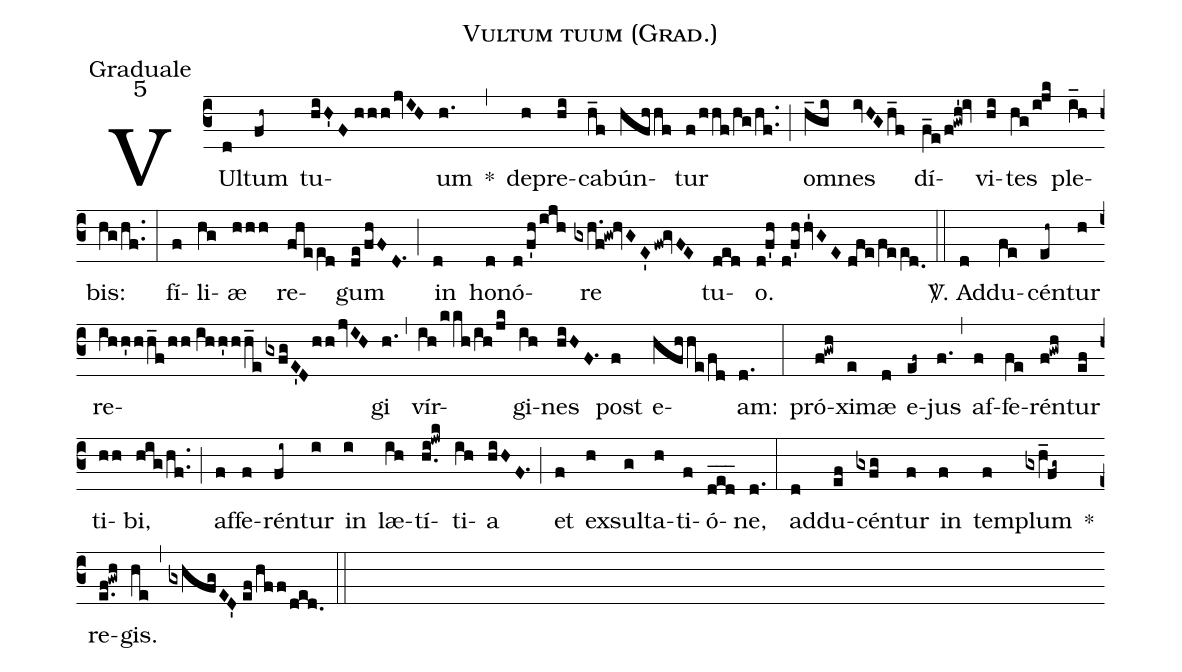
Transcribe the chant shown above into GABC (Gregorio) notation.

name: Vultum tuum (Grad.);
office-part: Graduale;
mode: 5;
%%
(c3) VUl(d)tum(fh~) tu(hiH'F//hhhjvIH)um(h.) *(,) de(h)pre(hi)ca(h_f)bún(hfhhf)tur(f/hhf/hg/hf..) (;) om(h_gi)nes(ivHGh_f) dí(f_e/f!gwh'!iv)vi(hi)tes(hg/ijk) ple(i_h)bis:(hg/hf..) (:)
fí(f)li(hg)æ(hhh) re(fhee[ll:1]d)gum(de/fhFD.1) (;) in(d) ho(d)nó(d/f'h/ijh)re(gxh.f!gw!hvGE'fw!gvFE) tu(ded)o.(d!f'h//d!f'hhv'1GE//dfe/fee[ll:1]d.0) (::)
<sp>V/</sp>. Ad(d)du(fe)cén(eh~)tur(h) re(ihh'hh_f/hh//ihh'hh_egxfgE'DhhjvIH)gi(h.) (,) vír(ih/kkh/ih/jk)gi(ih)nes(hiHF.1) post(f) e(hfhhe/fd)am:(d.) (:)
pró(f!gwh)xi(e)mæ(d) e(ef~)jus(f.) (,) af(f)fe(fe)rén(f!gwh)tur(ef) ti(hh)bi,(hig/hf..) (;) af(f)fe(f)rén(fi~)tur(i) in(i) læ(ih)tí(h.i!jwk)ti(ih)a(hiHF.1) (;) et(f) ex(h)sul(g)ta(h)ti(f)ó(d_e_d_)ne,(d.) (:)
ad(d)du(ef)cén(gxfg)tur(f) in(f) tem(f)plum(gxhV_!fg~) *() re(e.f!gwh)gis.(he) (,) (gxhfgED'//ef/hff/ded.) (::)
